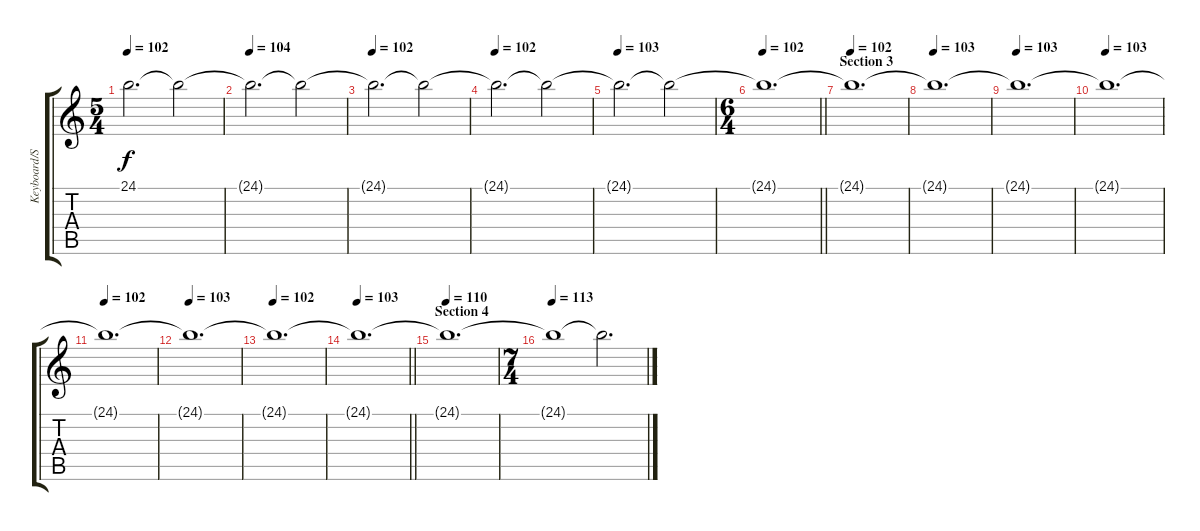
\track ("Keyboard/Synth" "Keyboard/S") {instrument stringensemble1}
\staff {score tabs}
\tuning (B3 Ab3 E3 B2 Gb2 B1) {hide}
\ts (5 4)
\tempo 102
\clef g2
\ks c
24.1{t}.2{d dy f} 24.1{t}.2 |
\tempo 104
24.1{t}.2{d} 24.1{t}.2 |
\tempo 102
24.1{t}.2{d} 24.1{t}.2 |
\tempo 102
24.1{t}.2{d} 24.1{t}.2 |
\tempo 103
24.1{t}.2{d} 24.1{t}.2 |
\ts (6 4)
\tempo 102
\barLineRight lightlight
24.1{t}.1{d} |
\section ("" "Section 3")
\tempo 102
24.1{t}.1{d} |
\tempo 103
24.1{t}.1{d} |
\tempo 103
24.1{t}.1{d} |
\tempo 103
24.1{t}.1{d} |
\tempo 102
24.1{t}.1{d} |
\tempo 103
24.1{t}.1{d} |
\tempo 102
24.1{t}.1{d} |
\tempo 103
\barLineRight lightlight
24.1{t}.1{d} |
\section ("" "Section 4")
\tempo 110
24.1{t}.1{d} |
\ts (7 4)
\tempo 113
24.1{t}.1 24.1{t}.2{d}
